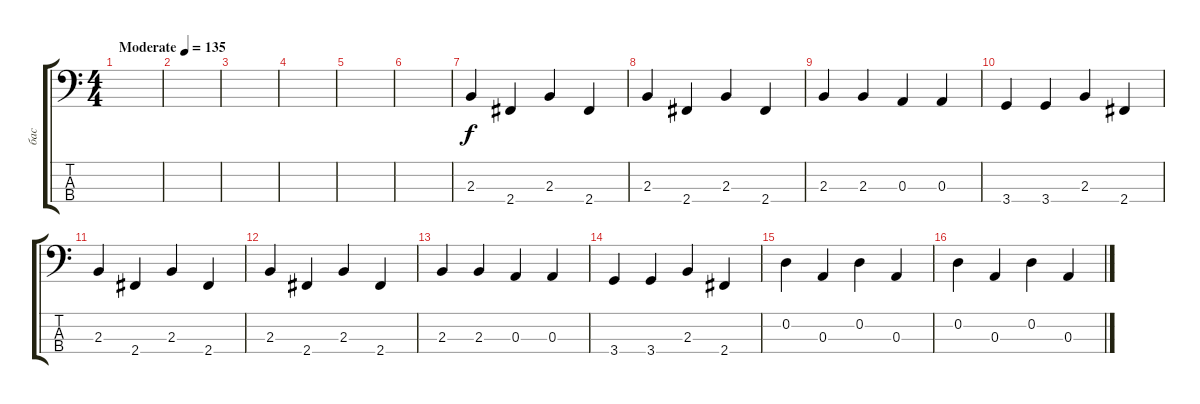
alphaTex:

\track ("бас" "бас") {instrument electricbassfinger}
\staff {score tabs}
\tuning (G2 D2 A1 E1) {hide}
\ts (4 4)
\tempo (135 "Moderate")
\clef f4
\ks c
|
|
|
|
|
|
2.3.4 2.4.4 2.3.4 2.4.4 |
2.3.4 2.4.4 2.3.4 2.4.4 |
2.3.4 2.3.4 0.3.4 0.3.4 |
3.4.4 3.4.4 2.3.4 2.4.4 |
2.3.4 2.4.4 2.3.4 2.4.4 |
2.3.4 2.4.4 2.3.4 2.4.4 |
2.3.4 2.3.4 0.3.4 0.3.4 |
3.4.4 3.4.4 2.3.4 2.4.4 |
0.2.4 0.3.4 0.2.4 0.3.4 |
0.2.4 0.3.4 0.2.4 0.3.4
